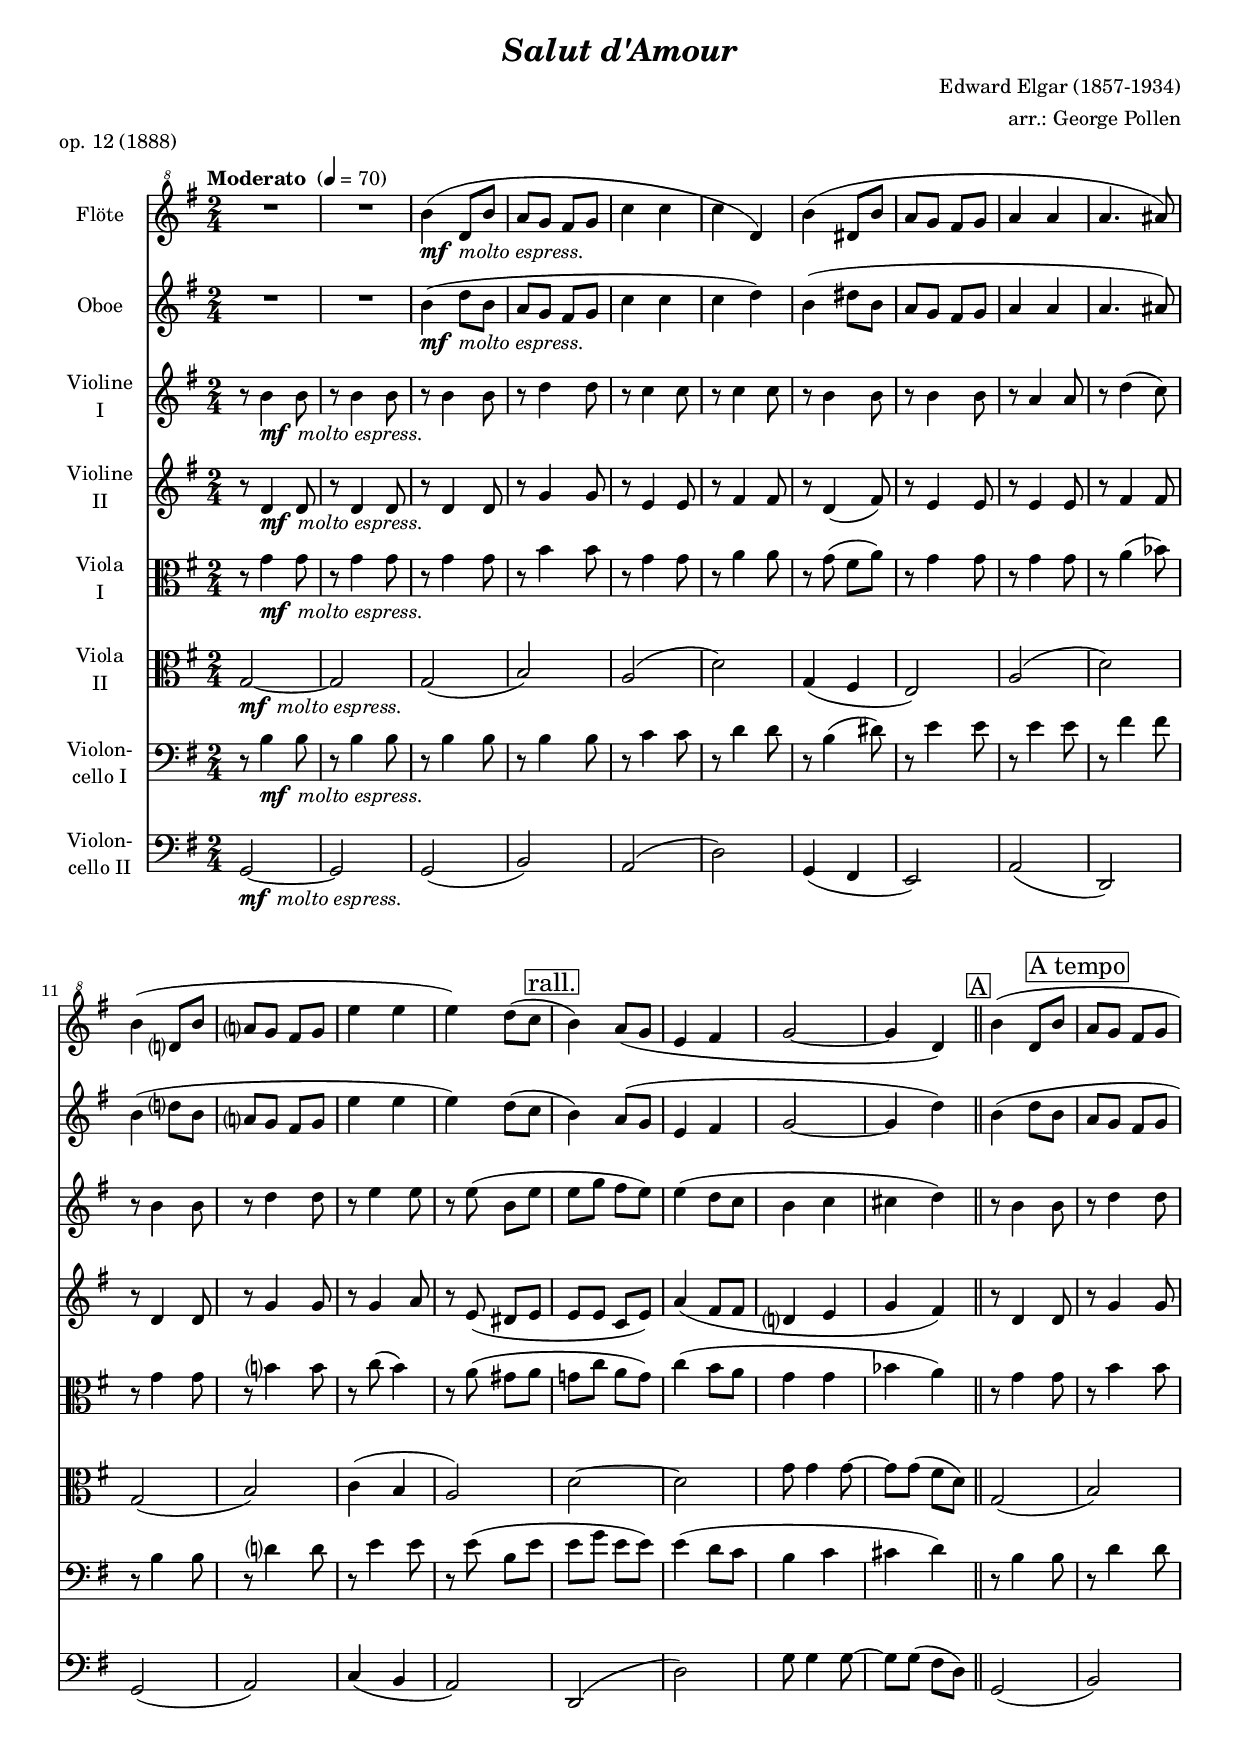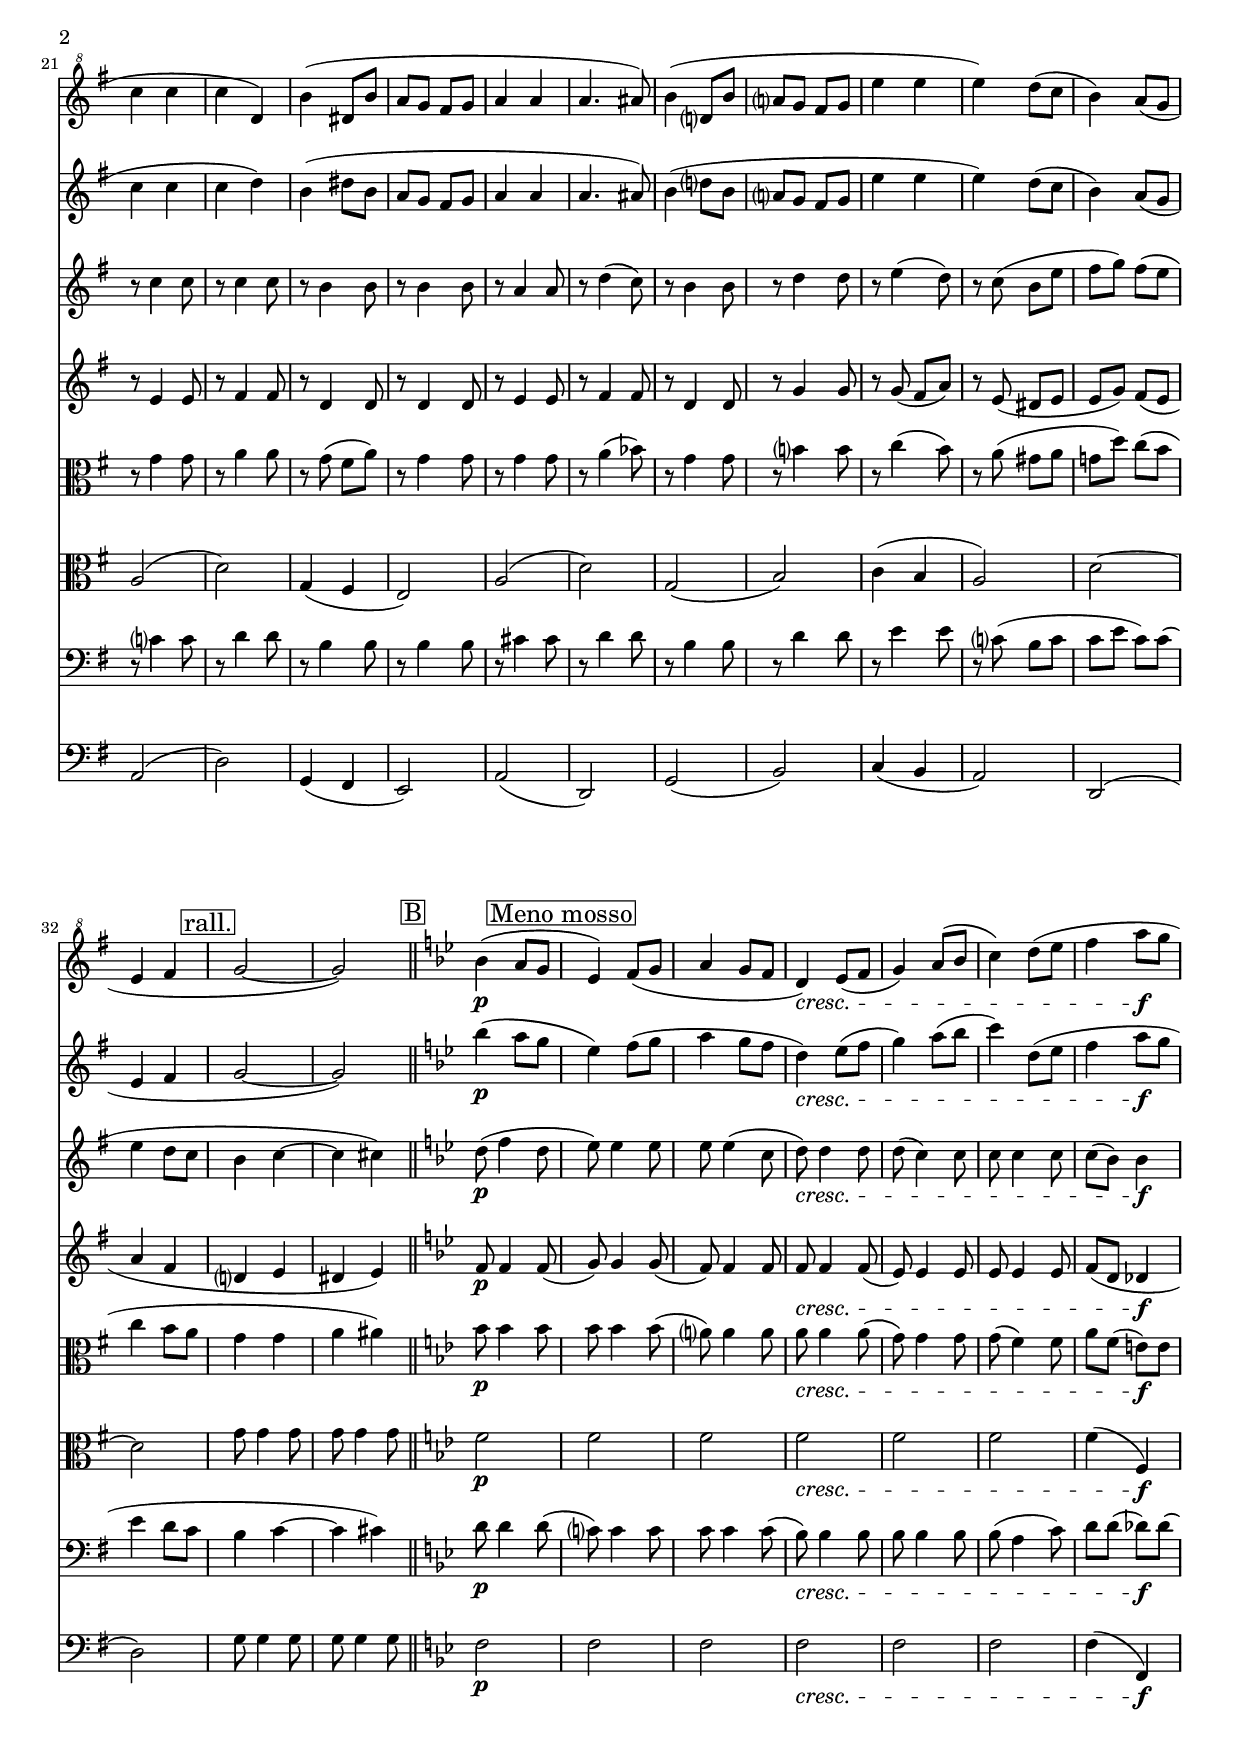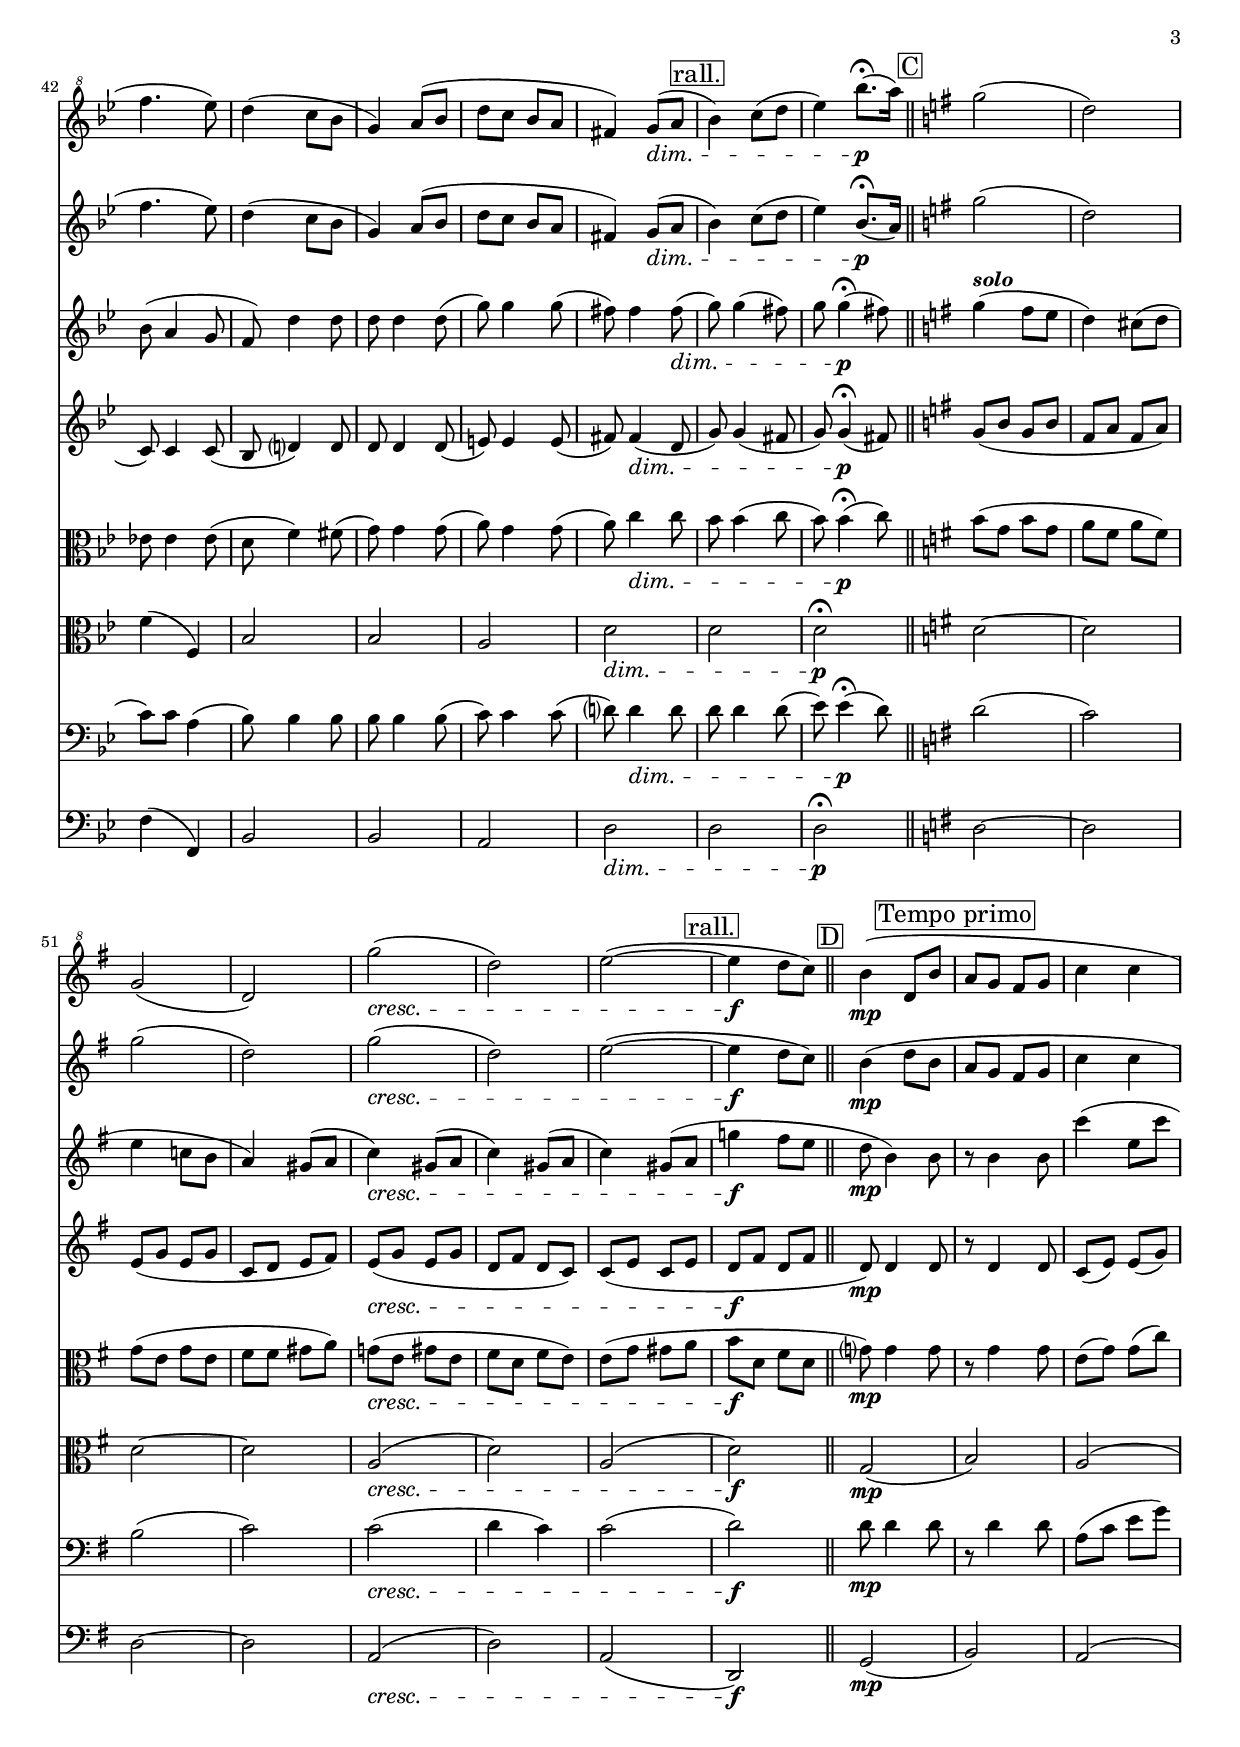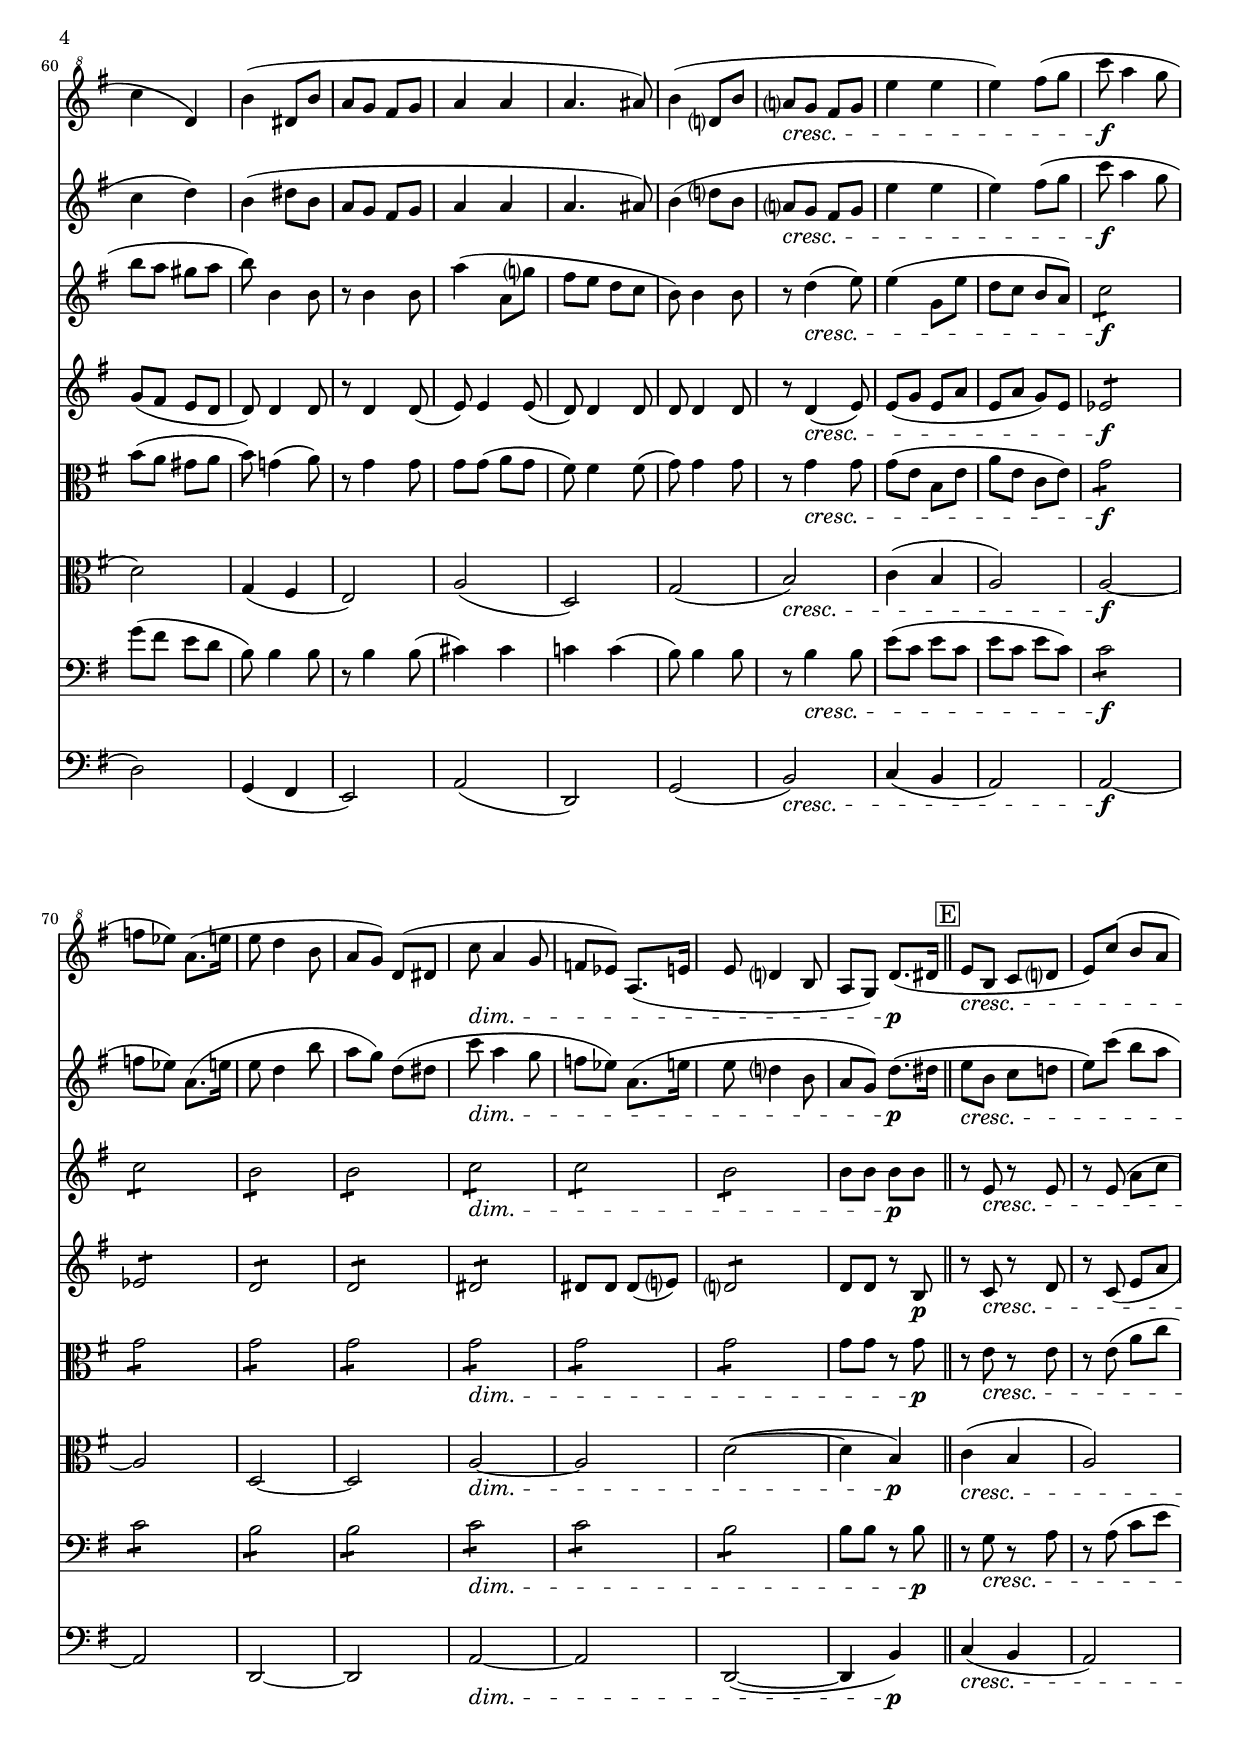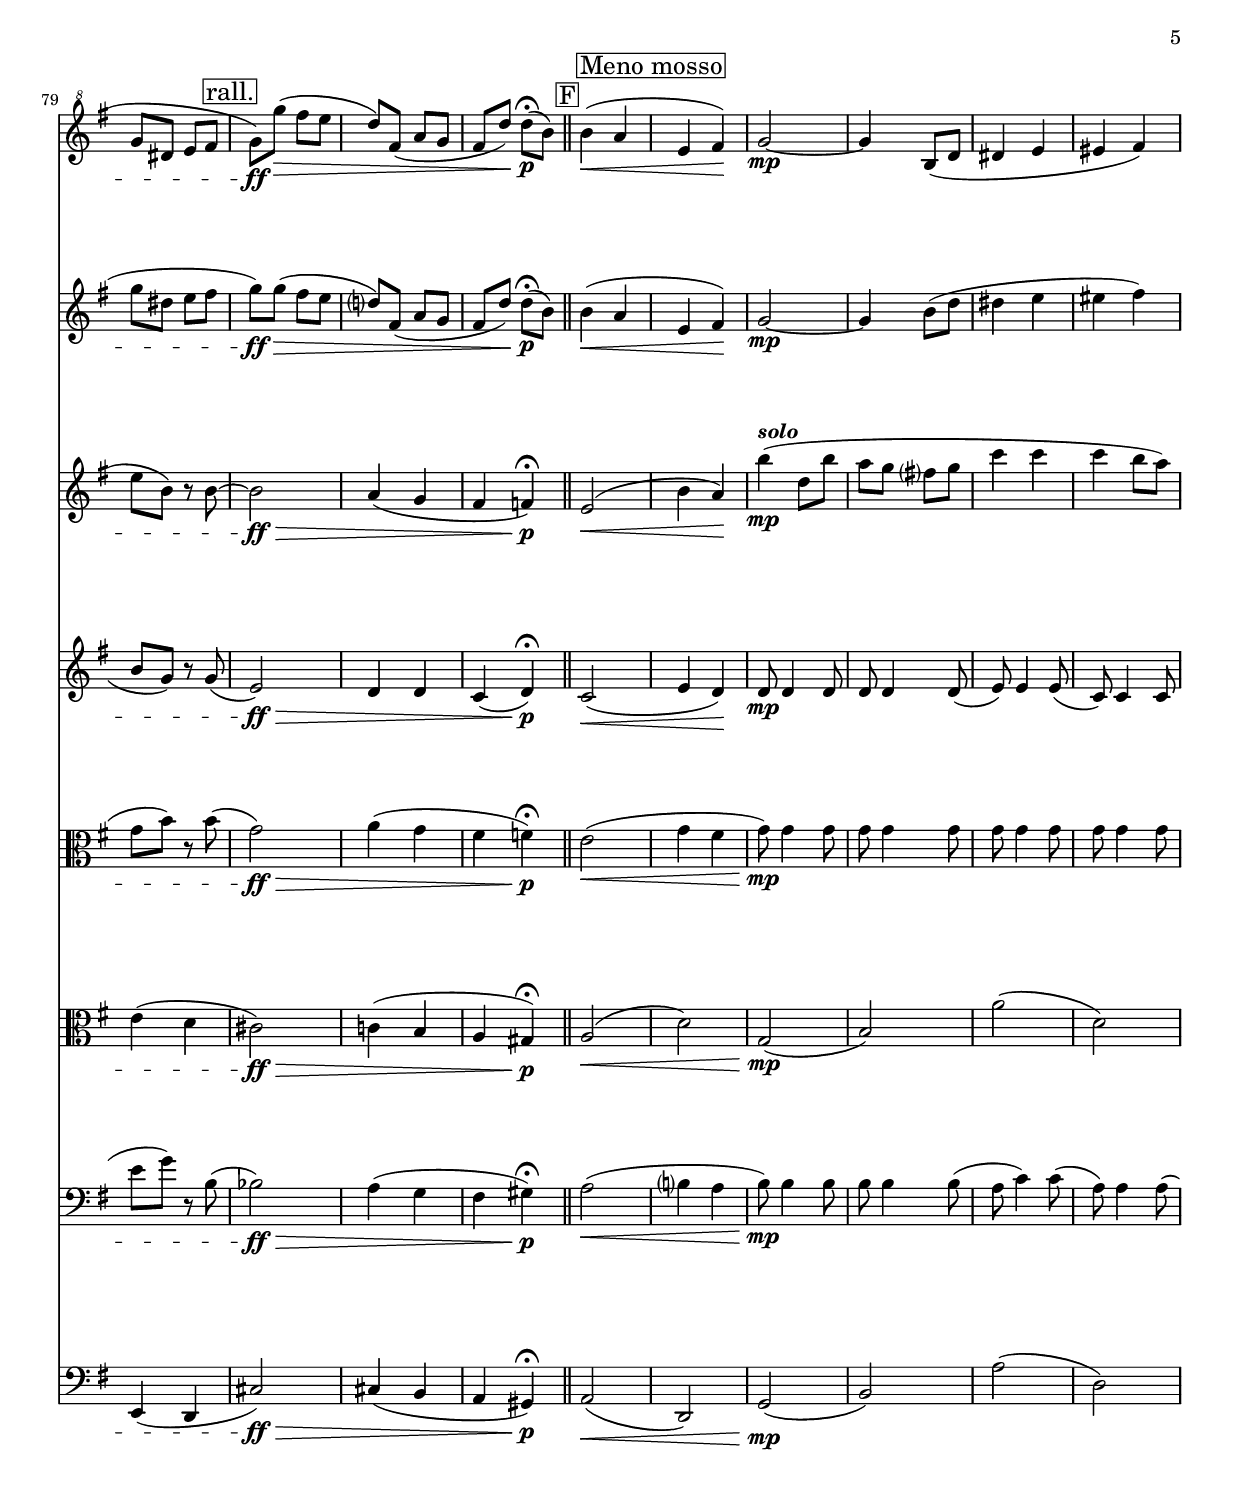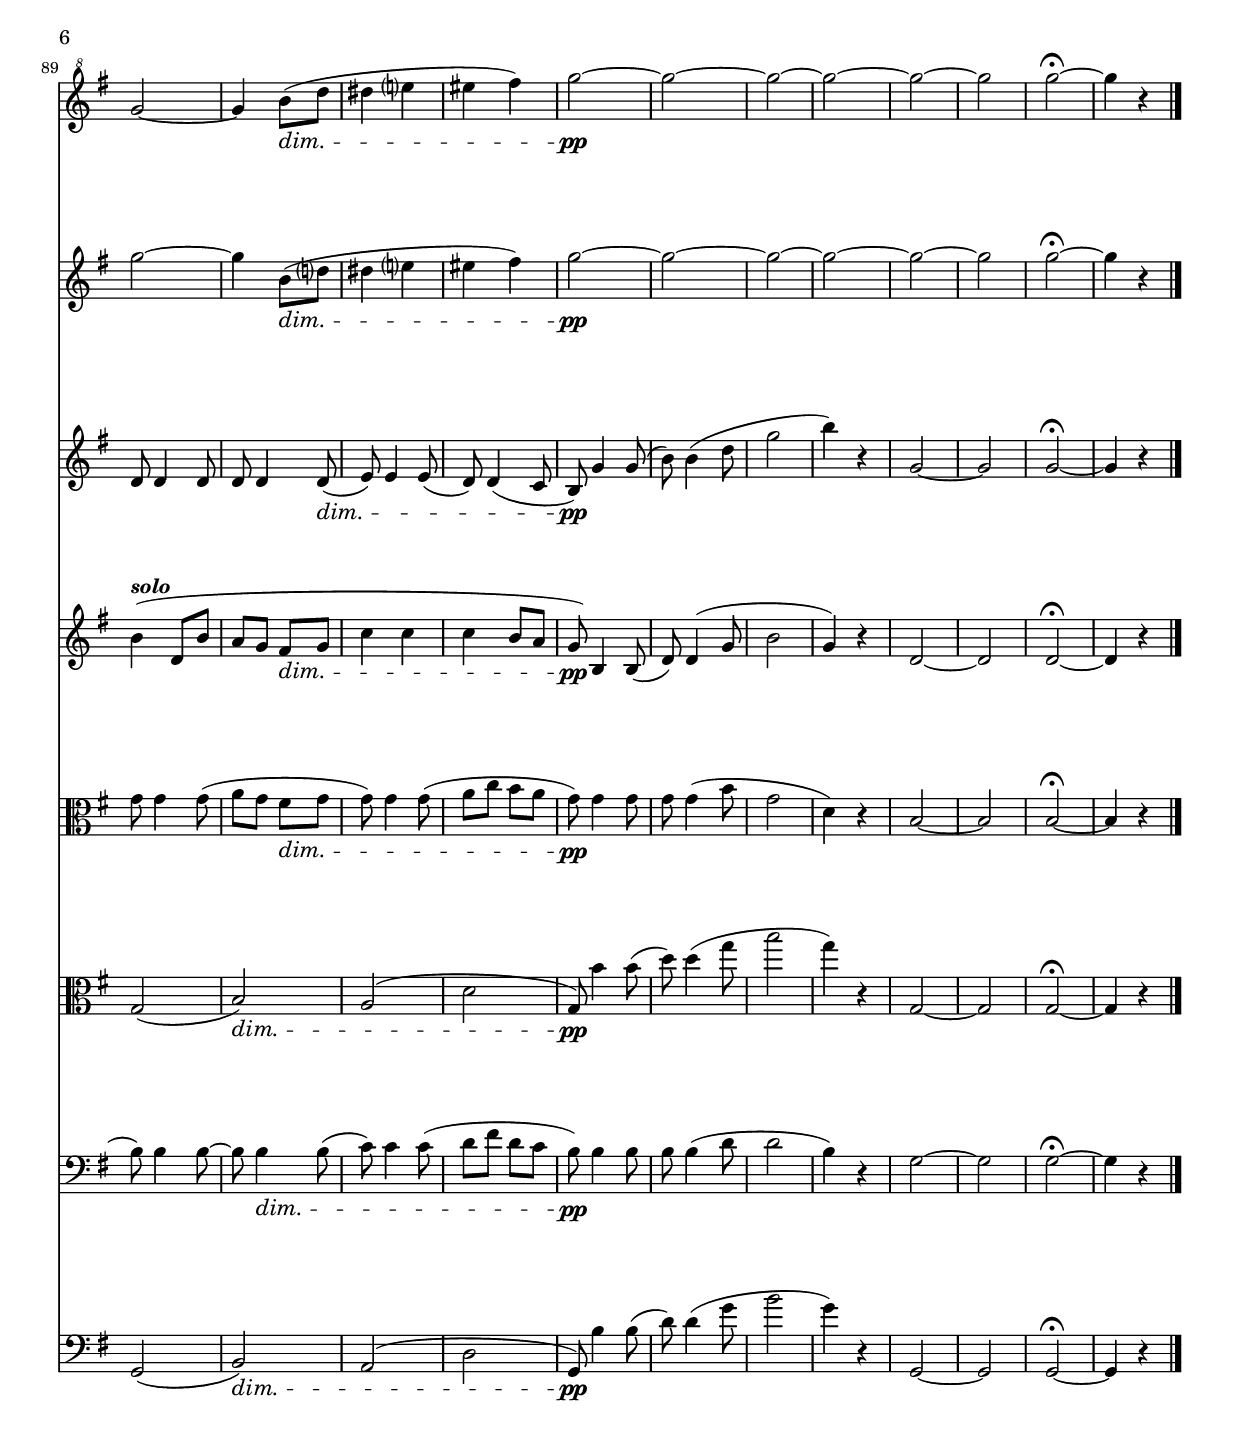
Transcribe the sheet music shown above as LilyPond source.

\version "2.14.2"
\include "deutsch.ly"

#(set-global-staff-size 17.5)

\header {
  title     = \markup \bold \italic "Salut d'Amour"
  composer  = "Edward Elgar (1857-1934)"
  arranger  = "arr.: George Pollen"
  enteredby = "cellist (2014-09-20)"
  piece     = "op. 12 (1888)"
}

voiceconsts = {
  \key f \major
  \time 2/4
  \tempo "Moderato " 4=70
  \numericTimeSignature
  \compressFullBarRests
  \set tupletSpannerDuration = #(ly:make-moment 1 4)
}

mifl = "clarinet"
mist = "string ensemble 1"
miba = "drawbar organ"

boxa = { \bar "||" \mark \markup \box "A" }
boxb = { \bar "||" \mark \markup \box "B" \key as \major }
boxc = { \bar "||" \mark \markup \box "C" \key f \major }
boxd = { \bar "||" \mark \markup \box "D" }
boxe = { \bar "||" \mark \markup \box "E" }
boxf = { \bar "||" \mark \markup \box "F" }

atem = \mark \markup \box "A tempo"
memo = \mark \markup \box "Meno mosso"
mfme = \markup { \dynamic mf \italic " molto espress." }
rall = \mark \markup \box "rall."
solo = \markup \bold \italic "solo"
tepr = \mark \markup \box "Tempo primo"

va = \relative c''' {
   \voiceconsts
   \clef "treble^8"

   R2*2
   a4(_\mfme c,8 a'
   g f e f
   b4 b
   b c,)
   a'( cis,8 a'
   g f e f
   g4 g

   g4. gis8)
   a4( c,?8 a'
   g? f e f
   d'4 d
   d) c8( b \rall
   a4) g8( f
   d4 e
   f2~
   f4 c) \boxa

   a'4( c,8 a' \atem
   g f e f
   b4 b
   b c,)
   a'( cis,8 a'
   g f e f
   g4 g
   g4. gis8)

   a4( c,?8 a'
   g? f e f
   d'4 d
   d) c8( b
   a4) g8( f
   d4 e \rall
   f2~
   f) \boxb

   as4(\p g8 f \memo
   des4) es8( f
   g4 f8 es
   c4)\cresc des8( es
   f4) g8( as
   b4) c8( des
   es4 g8\f f

   es4. des8)
   c4( b8 as
   f4) g8( as
   c b as g
   e4) f8(\dim g \rall
   as4) b8( c
   des4) as'8.(\p\fermata g16) \boxc

   f2(
   c)
   f,(
   c)
   f'(\cresc
   c)
   d(~ \rall
   d4\f c8 b) \boxd

   a4(\mp c,8 a' \tepr
   g f e f
   b4 b
   b c,)
   a'( cis,8 a'
   g f e f
   g4 g
   g4. gis8)
   a4( c,?8 a'

   g?\cresc f e f
   d'4 d
   d) e8( f
   b\f g4 f8
   es des) g,8.( d'16
   d8 c4 a8
   g f) c( cis
   b'\dim g4 f8
   es des) g,8.( d'16

   d8 c?4 a8
   g f) c'8.(\p cis16 \boxe
   d8\cresc a b c?
   d) b'( a g
   f cis d e \rall
   f)\ff f'(\> e d
   c) e,( g f
   e c')\! c(\p\fermata a) \boxf

   a4(\< g \memo
   d e)\!
   f2~\mp
   f4 a,8( c
   cis4 d
   dis e)
   f2~
   f4 a8(\dim c
   cis4 d?

   dis e)
   f2~\pp
   f~
   f~
   f~
   f~
   f
   f2~\fermata
   f4 r \bar "|."
}

vb = \relative c'' {
   \voiceconsts

   R2*2
   a4(_\mfme c8 a
   g f e f
   b4 b
   b c)
   a( cis8 a
   g f e f
   g4 g
   g4. gis8)
   a4( c?8 a
   g? f e f
   d'4 d
   d) c8( b \rall
   a4) g8( f
   d4 e
   f2~
   f4 c') \boxa

   a( c8 a \atem
   g f e f
   b4 b
   b c)
   a( cis8 a
   g f e f
   g4 g
   g4. gis8)

   a4( c?8 a
   g? f e f
   d'4 d
   d) c8( b
   a4) g8( f
   d4 e \rall
   f2~
   f) \boxb

   as'4(\p g8 f \memo
   des4) es8( f
   g4 f8 es
   c4)\cresc des8( es
   f4) g8( as
   b4) c,8( des
   es4 g8\f f

   es4. des8)
   c4( b8 as
   f4) g8( as
   c b as g
   e4) f8(\dim g \rall
   as4) b8( c
   des4) as8.(\p\fermata g16) \boxc

   f'2(
   c)
   f(
   c)
   f(\cresc
   c)
   d(~ \rall
   d4\f c8 b) \boxd

   a4(\mp c8 a \tepr
   g f e f
   b4 b
   b c)
   a( cis8 a
   g f e f
   g4 g
   g4. gis8)
   a4( c?8 a

   g?\cresc f e f
   d'4 d
   d) e8( f
   b\f g4 f8
   es des) g,8.( d'16
   d8 c4 a'8
   g f) c( cis
   b'\dim g4 f8
   es des) g,8.( d'16

   d8 c?4 a8
   g f) c'8.(\p cis16 \boxe
   d8\cresc a b c!
   d) b'( a g
   f cis d e \rall
   f)\ff f(\> e d
   c?) e,( g f
   e c')\! c(\p\fermata a) \boxf

   a4(\< g
   d e)\!
   f2~\mp
   f4 a8( c
   cis4 d
   dis e)
   f2~
   f4 a,8(\dim c?
   cis4 d?

   dis e)
   f2~\pp
   f~
   f~
   f~
   f~
   f
   f~\fermata
   f4 r \bar "|."
}

vc = \relative c'' {
   \voiceconsts

   r8 a4_\mfme a8
   r8 a4 a8
   r8 a4 a8
   r8 c4 c8
   r8 b4 b8
   r8 b4 b8
   r8 a4 a8
   r8 a4 a8
   r8 g4 g8

   r8 c4( b8)
   r8 a4 a8
   r8 c4 c8
   r8 d4 d8
   r d( a d \rall
   d f e d)
   d4( c8 b
   a4 b
   h c) \boxa

   r8 a4 a8 \atem
   r8 c4 c8
   r8 b4 b8
   r8 b4 b8
   r8 a4 a8
   r8 a4 a8
   r8 g4 g8
   r8 c4( b8)

   r8 a4 a8
   r8 c4 c8
   r8 d4( c8)
   r b( a d
   e f) e( d
   d4 c8 b \rall
   a4 b~
   b h) \boxb

   c8(\p es4 c8 \memo
   des) des4 des8
   des des4( b8
   c)\cresc c4 c8
   c( b4) b8
   b b4 b8
   b( as) as4\f
   as8( g4 f8
   es) c'4 c8
   c c4 c8(

   f) f4 f8(
   e) e4 e8(\dim \rall
   f) f4( e8)
   f f4(\p\fermata e8) \boxc
   f4(^\solo e8 d
   c4) h8( c
   d4 b!8 a
   g4) fis8( g
   b4)\cresc fis8( g
   b4) fis8( g

   b4) fis8( g \rall
   f'!4\f e8 d \boxd
   c\mp a4) a8 \tepr
   r8 a4 a8
   b'4( d,8 b'
   a g fis g
   a) a,4 a8
   r a4 a8
   g'4( g,8 f'?
   e d c b

   a) a4 a8
   r c4(\cresc d8)
   d4( f,8 d'
   c b a g)
   \repeat tremolo 4 b8\f
   \repeat tremolo 4 b
   \repeat tremolo 4 a
   \repeat tremolo 4 a
   \repeat tremolo 4 b\dim

   \repeat tremolo 4 b
   \repeat tremolo 4 a
   a a a\p a \boxe
   r d,\cresc r d
   r d( g b
   d a) r a~ \rall
   a2\ff\>
   g4( f
   e es)\!\p\fermata \boxf
   d2(\< \memo
   a'4 g)\!
   a'(\mp^\solo c,8 a'
   g f e? f
   b4 b
   b a8 g)
   c,, c4 c8
   c c4 c8(\dim
   d) d4 d8(

   c) c4( b8
   a)\pp f'4 f8(
   a) a4( c8
   f2
   a4) r
   f,2~
   f
   f~\fermata
   f4 r \bar "|."
}

vd = \relative c' {
   \voiceconsts

   r8 c4_\mfme c8
   r c4 c8
   r c4 c8
   r f4 f8
   r d4 d8
   r e4 e8
   r c4( e8)
   r d4 d8
   r d4 d8

   r e4 e8
   r c4 c8   
   r f4 f8
   r f4 g8
   r d( cis d \rall
   d d b d)
   g4( e8 e
   c?4 d
   f e) \boxa

   r8 c4 c8
   r f4 f8
   r d4 d8
   r e4 e8
   r c4 c8
   r c4 c8
   r d4 d8
   r e4 e8

   r c4 c8
   r f4 f8
   r f( e g)
   r d( cis d
   d f) e( d
   g4 e \rall
   c? d
   cis d) \boxb

   es8\p es4 es8( \memo
   f) f4 f8(
   es) es4 es8
   es\cresc es4 es8(
   des) des4 des8
   des des4 des8
   es( c ces4\f

   b8) b4 b8(
   as c?4) c8
   c c4 c8(
   d) d4 d8(
   e) e4(\dim c8 \rall
   f) f4( e8
   f) f4(\p\fermata e8) \boxc

   f( a f a
   e g e g)
   d( f d f
   b, c d e)
   d(\cresc f d f
   c e c b)
   b( d b d \rall
   c\f e c e \boxd

   c)\mp c4 c8 \tepr
   r c4 c8
   b( d) d( f)
   f( e d c
   c) c4 c8
   r c4 c8(
   d) d4 d8(
   c) c4 c8

   c c4 c8
   r c4(\cresc d8)
   d( f d g
   d g f) d
   \repeat tremolo 4 des\f
   \repeat tremolo 4 des

   \repeat tremolo 4 c
   \repeat tremolo 4 c
   \repeat tremolo 4 cis
   cis cis cis( d?)
   \repeat tremolo 4 c?
   c c r a\p \boxe

   r b\cresc r c
   r b( d g
   a f) r f( \rall
   d2)\ff\>
   c4 c
   b( c)\!\p\fermata \boxf

   b2(\< \memo
   d4 c)\!
   c8\mp c4c8
   c c4 c8(
   d) d4 d8(
   b) b4 b8
   a'4(^\solo c,8 a'
   g f e\dim f

   b4 b
   b a8 g
   f)\pp a,4 a8(
   c) c4( f8
   a2
   f4) r
   c2~
   c
   c~\fermata
   c4 r \bar "|."
}

ve = \relative c {
   \voiceconsts
   \clef "alto"

   f2~_\mfme
   f
   f(
   a)
   g(
   c)
   f,4( e
   d2)
   g(
   c)
   f,(
   a)
   b4( a
   g2) \rall
   c~
   c
   f8 f4 f8~
   f f( e c) \boxa
   f,2( \atem
   a)
   g(
   c)
   f,4( e

   d2)
   g(
   c)
   f,(
   a)
   b4( a
   g2)
   c~
   c \rall
   f8 f4 f8
   f f4 f8 \boxb

   es2\p \memo
   es
   es
   es\cresc
   es
   es
   es4( es,)\f
   es'( es,)
   as2
   as
   g
   c\dim \rall
   c
   c\p\fermata \boxc
   c~
   c
   c~
   c
   g(\cresc
   c)
   g( \rall
   c)\f \boxd
   f,(\mp \tepr
   a)
   g(

   c)
   f,4( e
   d2)
   g(
   c,)
   f2(
   a)\cresc
   b4( a
   g2)
   g~\f
   g
   c,~
   c

   g'~\dim
   g
   c(~
   c4 a)\p \boxe
   b(\cresc a
   g2)
   d'4( c \rall
   h2)\ff\>
   b!4( a
   g fis)\!\p\fermata \boxf

   g2(\< \memo
   c)
   f,(\!\mp
   a)
   g'( c,)
   f,( a)\dim
   g(
   c

   f,8)\pp a'4 a8(
   c) c4( f8
   a2
   f4) r
   f,,2~
   f
   f~\fermata f4 r \bar "|."
}

vf = \relative c, {
   \voiceconsts
   \clef "bass"

   f2~_\mfme
   f
   f(
   a)
   g(
   c)
   f,4( e
   d2)
   g(
   c,)
   f( g)

   b4( a
   g2) \rall
   c,(
   c')
   f8 f4 f8~
   f f( e c) \boxa
   f,2( \atem
   a)
   g(
   c)
   f,4( e

   d2)
   g(
   c,)
   f(
   a)
   b4( a
   g2)
   c,(
   c') \rall
   f8 f4 f8
   f f4 f8 \boxb

   es2\p \memo
   es
   es
   es \cresc
   es
   es
   es4( es,)\f
   es'( es,)
   as2
   as
   g
   c\dim \rall
   c

   c\p\fermata \boxc
   c~
   c
   c~
   c
   g(\cresc
   c)
   g( \rall
   c,)\f \boxd
   f(\mp \tepr
   a)
   g(

   c)
   f,4( e
   d2)
   g(
   c,)
   f(
   a)\cresc
   b4( a
   g2)
   g~\f
   g
   c,~
   c

   g'~\dim
   g
   c,(~
   c4 a')\p \boxe
   b(\cresc a
   g2)
   d4( c \rall
   h'2)\ff\>
   h4( a
   g fis)\!\p\fermata \boxf
   g2(\< \memo
   c,)

   f(\!\mp
   a)
   g'(
   c,)
   f,(
   a)\dim
   g(
   c

   f,8)\pp a'4 a8(
   c) c4( f8
   a2
   f4) r
   f,,2~
   f
   f~\fermata
   f4 r \bar "|."
}

vg = \relative c' {
   \voiceconsts
   \clef "alto"

   r8 f4_\mfme f8
   r f4 f8
   r f4 f8
   r a4 a8
   r f4 f8
   r g4 g8
   r f( e g)
   r f4 f8
   r f4 f8

   r g4( as8)
   r f4 f8
   r a?4 a8
   r b( a4)
   r8 g( fis g \rall
   f! b g f)
   b4( a8 g
   f4 f
   as g) \boxa
   r8 f4 f8 \atem
   r a4 a8
   r f4 f8
   r g4 g8
   r f( e g)
   r f4 f8
   r f4 f8
   r g4( as8)
   r f4 f8

   r a?4 a8
   r b4( a8)
   r g( fis g
   f! c') b( a
   b4 a8 g \rall
   f4 f
   g gis) \boxb
   as8\p as4 as8 \memo

   as as4 as8(
   g?) g4 g8
   g\cresc g4 g8(
   f) f4 f8
   f( es4) es8
   g es( d)\f d
   des! des4 des8(
   c es4) e8(
   f) f4 f8(

   g) f4 f8(
   g) b4\dim b8 \rall
   as as4( b8
   as) as4(\p\fermata b8)\boxc
   a( f a f
   g e g e)
   f( d f d
   e e fis g)

   f!(\cresc d fis d
   e c e d)
   d( f fis g \rall
   a\f c, e c \boxd
   f?)\mp f4 f8
   r f4 f8
   d( f) f( b)
   a( g fis g

   a) f!4( g8)
   r f4 f8
   f f( g f
   e) e4 e8(
   f) f4 f8
   r f4\cresc f8
   f( d a d
   g d b d)

   \repeat tremolo 4 f\f
   \repeat tremolo 4 f
   \repeat tremolo 4 f
   \repeat tremolo 4 f
   \repeat tremolo 4 f\dim
   \repeat tremolo 4 f
   \repeat tremolo 4 f
   f f r f\p \boxe

   r d\cresc r d
   r d( g b
   f a) r a( \rall
   f2)\ff\>
   g4( f e es)\!\p\fermata \boxf
   d2(\< \memo
   f4 e
   f8)\!\mp f4 f8
   f f4 f8

   f f4 f8
   f f4 f8
   f f4 f8(
   g f e\dim f
   f) f4 f8(
   g b a g

   f)\pp f4 f8
   f f4( a8
   f2
   c4) r
   a2~
   a
   a~\fermata
   a4 r \bar "|."
}

vh = \relative c' {
   \voiceconsts
   \clef "bass"

   r8 a4_\mfme a8
   r a4 a8
   r a4 a8
   r a4 a8
   r b4 b8
   r c4 c8
   r a4( cis8)
   r d4 d8
   r d4 d8

   r e4 e8
   r a,4 a8
   r c?4 c8
   r d4 d8
   r d( a d \rall
   d f d d)
   d4( c8 b
   a4 b
   h c) \boxa

   r8 a4 a8 \atem
   r c4 c8
   r b?4 b8
   r c4 c8
   r a4 a8
   r a4 a8
   r h4 h8
   r c4 c8
   r a4 a8

   r c4 c8
   r d4 d8
   r b?( a b
   b d b) b(
   d4 c8 b \rall
   a4 b~
   b h) \boxb
   c8\p c4 c8( \memo

   b?) b4 b8
   b b4 b8(
   as)\cresc as4 as8
   as as4 as8
   as( g4 b8)
   c c( ces)\f ces(
   b) b g4(
   as8) as4 as8

   as as4 as8(
   b) b4 b8(
   c?) c4\dim c8 \rall
   c c4 c8(
   des) des4(\p\fermata c8) \boxc

   c2(
   b)
   a(
   b)
   b(\cresc

   c4 b)
   b2( \rall
   c)\f \boxd
   c8\mp c4 c8
   r c4c8
   g( b d f)
   f( e d c

   a) a4 a8
   r a4 a8(
   h4) h

   b!4 b(
   a8) a4 a8
   r a4\cresc a8
   d( b d b
   d b d b)
   \repeat tremolo 4 b\f
   \repeat tremolo 4 b
   \repeat tremolo 4 a
   \repeat tremolo 4 a

   \repeat tremolo 4 b\dim
   \repeat tremolo 4 b
   \repeat tremolo 4 a
   a a r a\p \boxe
   r f\cresc r g
   r g( b d
   d f) r a,( \rall
   as2)\ff\>
   g4( f

   e fis)\!\p\fermata \boxf
   g2(\< \memo
   a?4 g
   a8)\!\mp a4 a8
   a a4 a8(
   g b4) b8(
   g) g4 g8(
   a) a4 a8~
   a a4\dim a8(

   b) b4 b8(
   c e c b
   a)\pp a4 a8
   a a4( c8
   c2
   a4) r
   f2~
   f
   f~\fermata
   f4 r \bar "|."
}


music = <<
      \new Staff {
        \set Staff.midiInstrument = \mifl
        \set Staff.instrumentName = \markup \center-column { "Flöte" }
        \transpose f g { \va }
      }

      \new Staff {
        \set Staff.midiInstrument = \mifl
        \set Staff.instrumentName = \markup \center-column { "Oboe" }
        \transpose f g { \vb }
      }

      \new Staff {
        \set Staff.midiInstrument = \mist
        \set Staff.instrumentName = \markup \center-column { "Violine" "I" }
        \transpose f g { \vc }
      }

      \new Staff {
        \set Staff.midiInstrument = \mist
        \set Staff.instrumentName = \markup \center-column { "Violine" "II" }
        \transpose f g { \vd }
      }
 
      \new Staff {
        \set Staff.midiInstrument = \mist
        \set Staff.instrumentName = \markup \center-column { "Viola" "I" }
        \transpose f g { \vg }
      }

      \new Staff {
        \set Staff.midiInstrument = \mist
        \set Staff.instrumentName = \markup \center-column { "Viola" "II" }
        \transpose f g { \ve }
      }

      \new Staff {
        \set Staff.midiInstrument = \miba
        \set Staff.instrumentName = \markup \center-column { "Violon-" "cello I" }
        \transpose f g { \vh }
      }

      \new Staff {
        \set Staff.midiInstrument = \miba
        \set Staff.instrumentName = \markup \center-column { "Violon-" "cello II" }
        \transpose f g { \vf }
      }
>>

\book {
  \score {
   \music
    \layout {}
  }

  \score {
    \unfoldRepeats \music

    \midi {
      \context {
        \Score
      }
    }
  }
}
